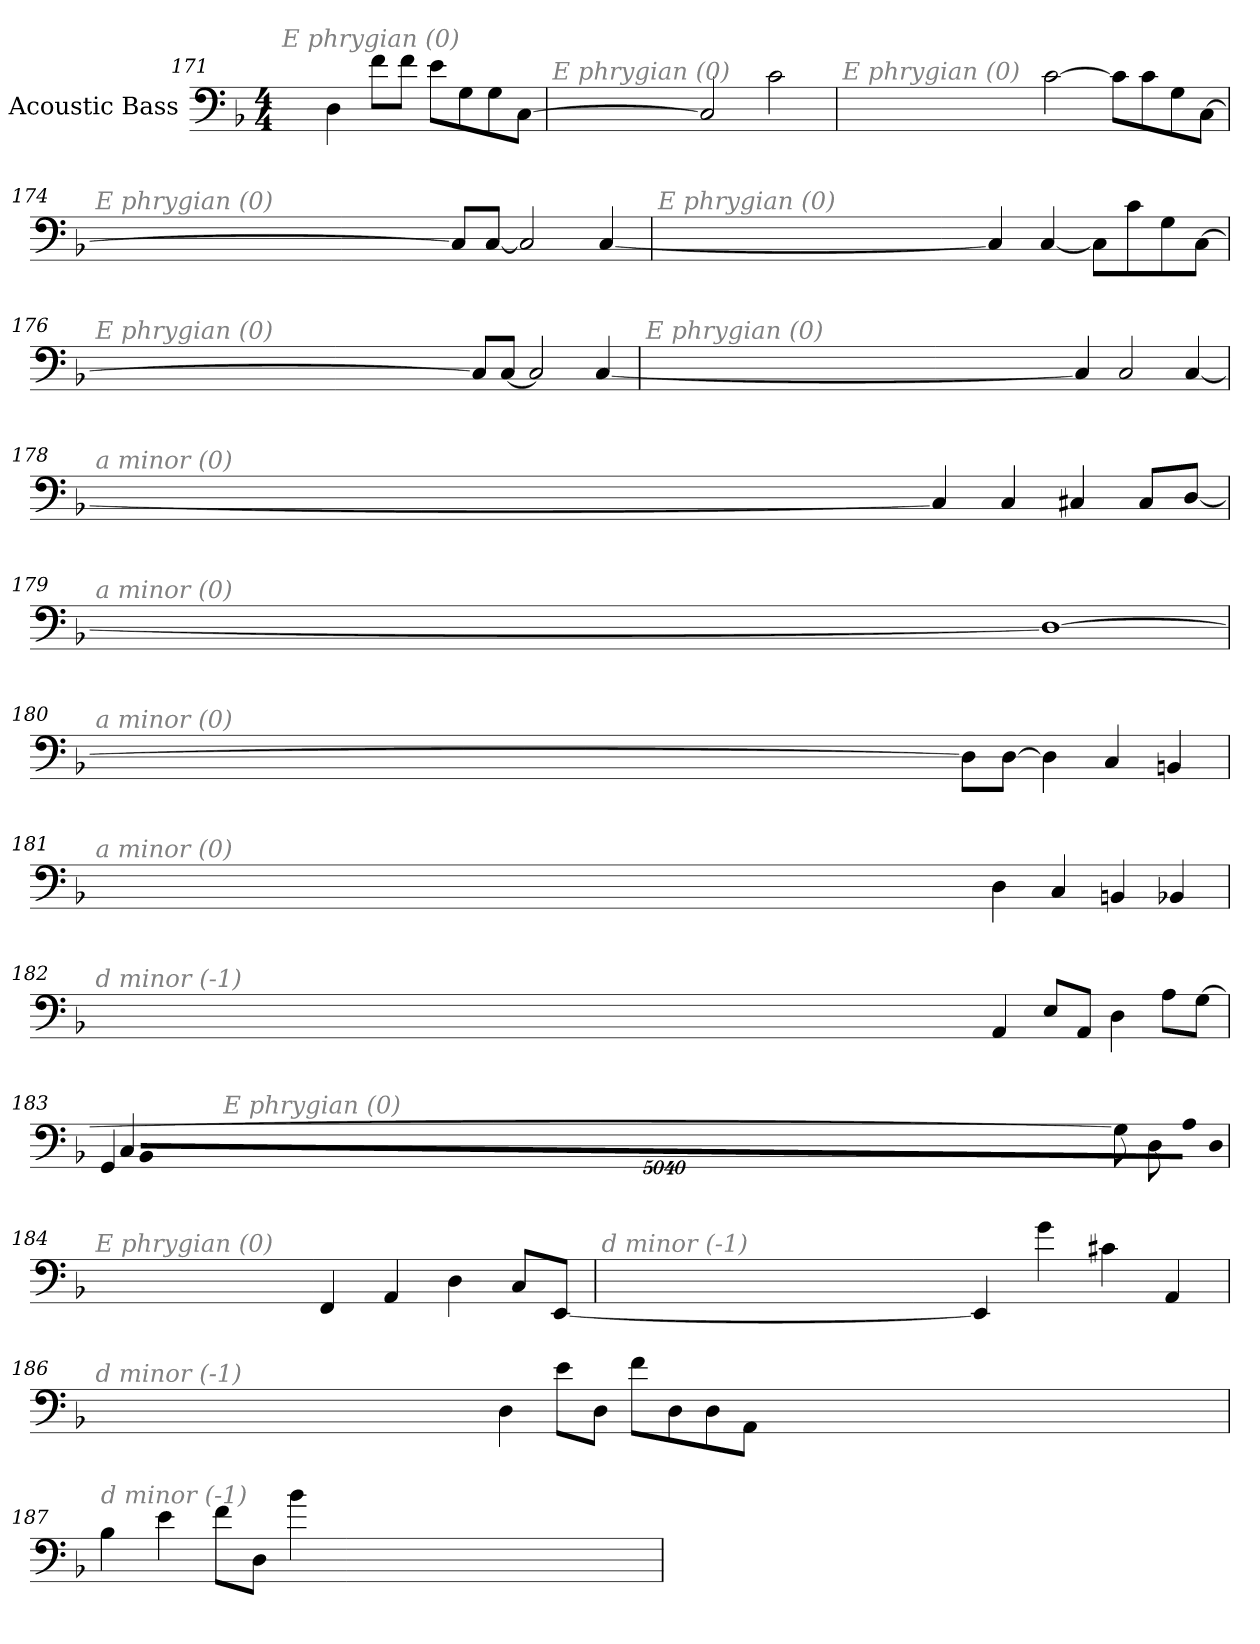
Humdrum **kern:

**kern
*part1
*staff1
*I"Acoustic Bass
*clefF4
*ITrd7c12
*k[b-]
*F:
*M4/4
=171
!LO:TX:i:color=#808080:t=E phrygian (0)
4DD
8FL
8FJ
8EL
8GG
8GG
[8CCJ
=172
!LO:TX:i:color=#808080:t=E phrygian (0)
2CC]
2C
=173
!LO:TX:i:color=#808080:t=E phrygian (0)
[2C
8CL]
8C
8GG
[8CCJ
=174
!LO:TX:i:color=#808080:t=E phrygian (0)
8CCL]
[8CCJ
2CC]
[4CC
=175
!LO:TX:i:color=#808080:t=E phrygian (0)
4CC]
[4CC
8CCL]
8C
8GG
[8CCJ
=176
!LO:TX:i:color=#808080:t=E phrygian (0)
8CCL]
[8CCJ
2CC]
[4CC
=177
!LO:TX:i:color=#808080:t=E phrygian (0)
4CC]
2CC
[4CC
=178
!LO:TX:i:color=#808080:t=a minor (0)
4CC]
4CC
4CC#X
8CC#L
[8DDJ
=179
!LO:TX:i:color=#808080:t=a minor (0)
1DD_
=180
!LO:TX:i:color=#808080:t=a minor (0)
8DDL]
[8DDJ
4DD]
4CC
4BBBn
=181
!LO:TX:i:color=#808080:t=a minor (0)
4DD
4CC
4BBBn
4BBB-X
=182
!LO:TX:i:color=#808080:t=d minor (-1)
4AAA
8EEL
8AAAJ
4DD
8AAL
[8GGJ
=183
!LO:TX:i:color=#808080:t=E phrygian (0)
8GG]
8DD
!LO:N:vis=8
40320%3347AAL
!LO:N:vis=8
40320%3347DD
!LO:N:vis=8
40320%3347BBB-J
4GGG
4CC
=184
!LO:TX:i:color=#808080:t=E phrygian (0)
4FFF
4AAA
4DD
8CCL
[8EEEJ
=185
!LO:TX:i:color=#808080:t=d minor (-1)
4EEE]
4G
4C#X
4AAA
=186
!LO:TX:i:color=#808080:t=d minor (-1)
4DD
8EL
8DDJ
8FL
8DD
8DD
8AAAJ
=187
!LO:TX:i:color=#808080:t=d minor (-1)
4BB-
4E
8FL
8DDJ
4B-
=
*-
